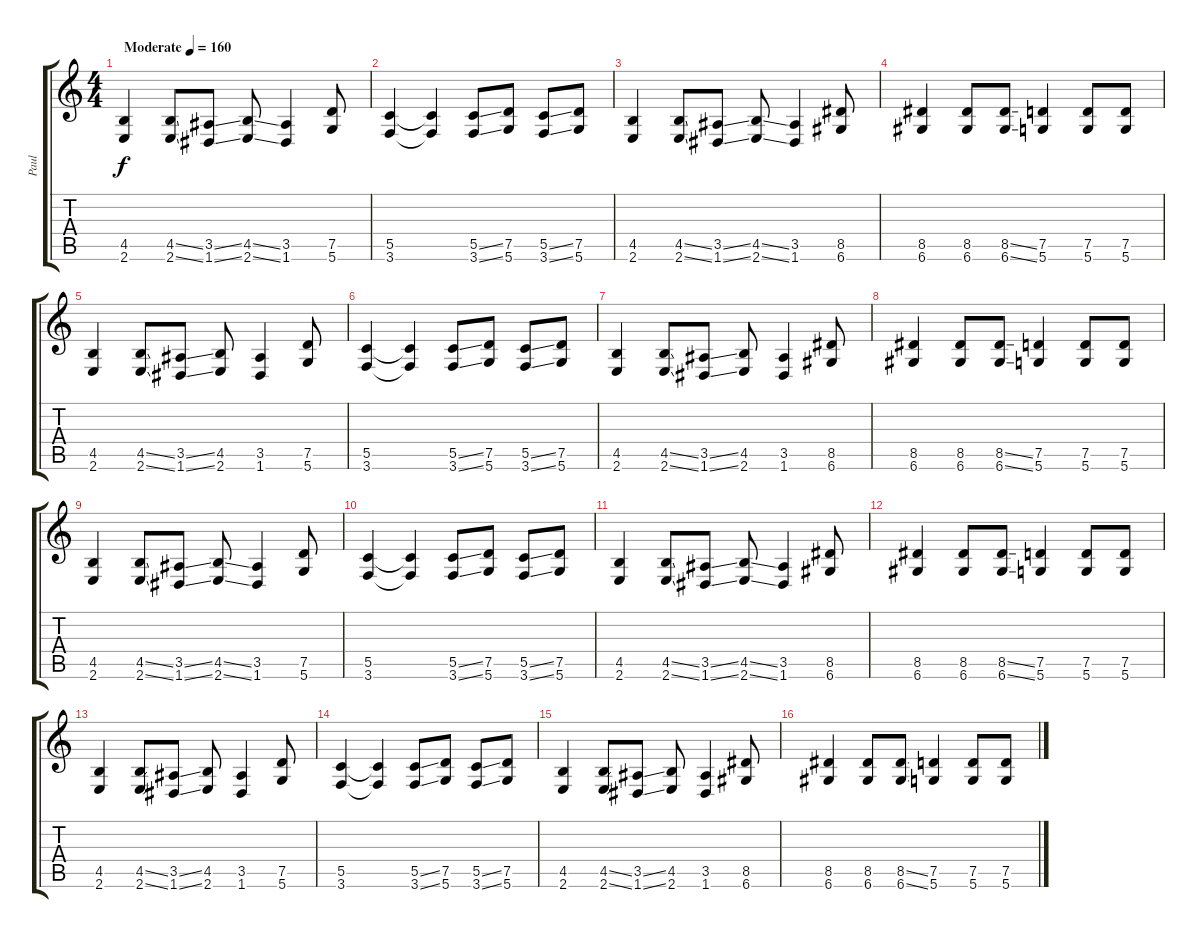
\track ("Paul" "Paul") {instrument distortionguitar}
\staff {score tabs}
\tuning (D4 A3 F3 C3 G2 D2) {hide}
\ts (4 4)
\tempo (160 "Moderate")
\clef g2
\ks c
(4.5 2.6).4{dy f instrument distortionguitar} (4.5{ss} 2.6{ss}).8 (3.5{ss} 1.6{ss}).8 (4.5{ss} 2.6{ss}).8 (3.5 1.6).4 (7.5 5.6).8 |
(5.5 3.6).4 (5.5{t} 3.6{t}).4 (5.5{ss} 3.6{ss}).8 (7.5 5.6).8 (5.5{ss} 3.6{ss}).8 (7.5 5.6).8 |
(4.5 2.6).4 (4.5{ss} 2.6{ss}).8 (3.5{ss} 1.6{ss}).8 (4.5{ss} 2.6{ss}).8 (3.5 1.6).4 (8.5 6.6).8 |
(8.5 6.6).4 (8.5 6.6).8 (8.5{ss} 6.6{ss}).8 (7.5 5.6).4 (7.5 5.6).8 (7.5 5.6).8 |
(4.5 2.6).4 (4.5{ss} 2.6{ss}).8 (3.5{ss} 1.6{ss}).8 (4.5 2.6).8 (3.5 1.6).4 (7.5 5.6).8 |
(5.5 3.6).4 (5.5{t} 3.6{t}).4 (5.5{ss} 3.6{ss}).8 (7.5 5.6).8 (5.5{ss} 3.6{ss}).8 (7.5 5.6).8 |
(4.5 2.6).4 (4.5{ss} 2.6{ss}).8 (3.5{ss} 1.6{ss}).8 (4.5 2.6).8 (3.5 1.6).4 (8.5 6.6).8 |
(8.5 6.6).4 (8.5 6.6).8 (8.5{ss} 6.6{ss}).8 (7.5 5.6).4 (7.5 5.6).8 (7.5 5.6).8 |
(4.5 2.6).4 (4.5{ss} 2.6{ss}).8 (3.5{ss} 1.6{ss}).8 (4.5{ss} 2.6{ss}).8 (3.5 1.6).4 (7.5 5.6).8 |
(5.5 3.6).4 (5.5{t} 3.6{t}).4 (5.5{ss} 3.6{ss}).8 (7.5 5.6).8 (5.5{ss} 3.6{ss}).8 (7.5 5.6).8 |
(4.5 2.6).4 (4.5{ss} 2.6{ss}).8 (3.5{ss} 1.6{ss}).8 (4.5{ss} 2.6{ss}).8 (3.5 1.6).4 (8.5 6.6).8 |
(8.5 6.6).4 (8.5 6.6).8 (8.5{ss} 6.6{ss}).8 (7.5 5.6).4 (7.5 5.6).8 (7.5 5.6).8 |
(4.5 2.6).4 (4.5{ss} 2.6{ss}).8 (3.5{ss} 1.6{ss}).8 (4.5 2.6).8 (3.5 1.6).4 (7.5 5.6).8 |
(5.5 3.6).4 (5.5{t} 3.6{t}).4 (5.5{ss} 3.6{ss}).8 (7.5 5.6).8 (5.5{ss} 3.6{ss}).8 (7.5 5.6).8 |
(4.5 2.6).4 (4.5{ss} 2.6{ss}).8 (3.5{ss} 1.6{ss}).8 (4.5 2.6).8 (3.5 1.6).4 (8.5 6.6).8 |
(8.5 6.6).4 (8.5 6.6).8 (8.5{ss} 6.6{ss}).8 (7.5 5.6).4 (7.5 5.6).8 (7.5 5.6).8
